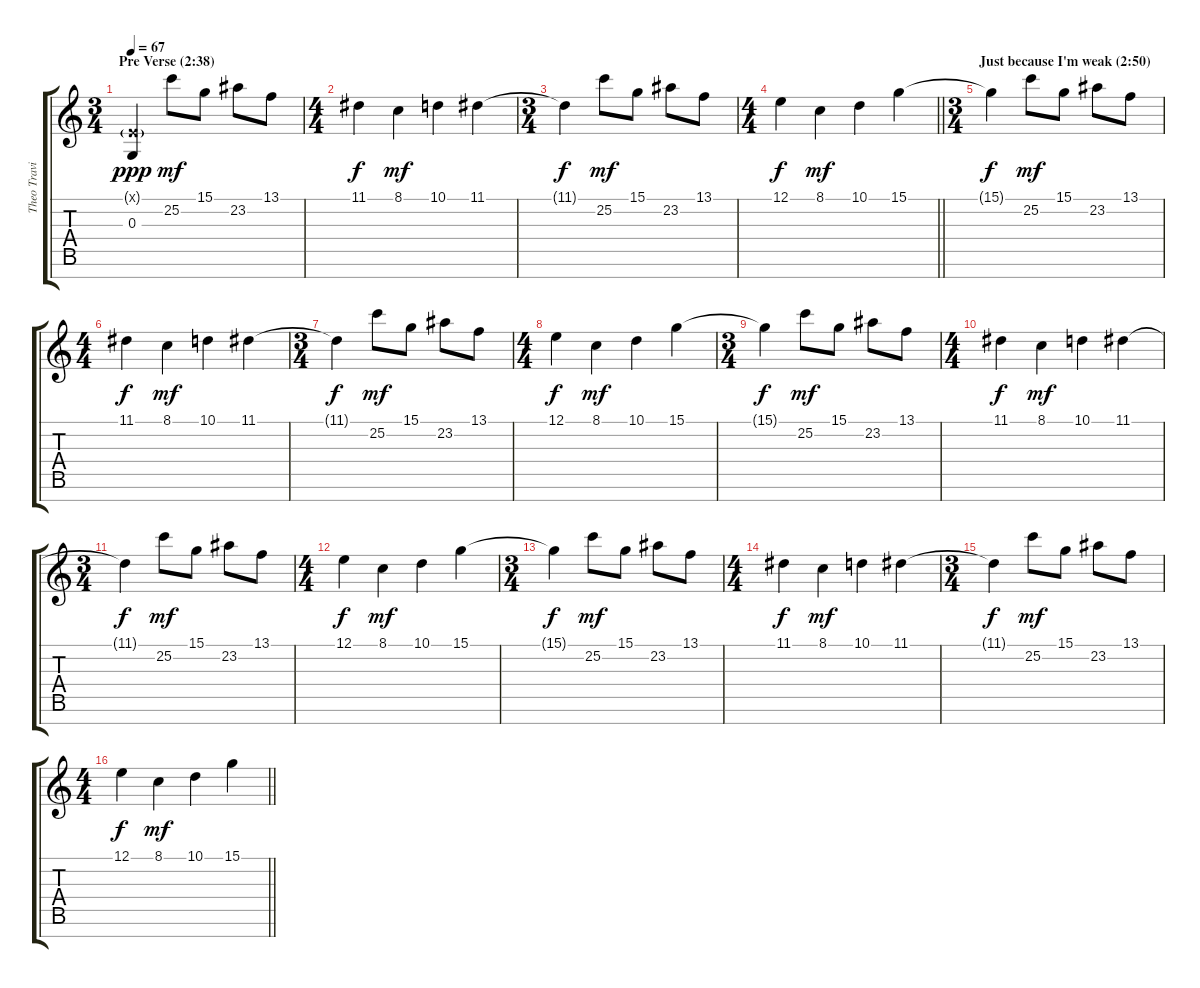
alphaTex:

\track ("Theo Travis" "Theo Travi") {instrument synthstrings1}
\staff {score tabs}
\tuning (E4 B3 G3 D3 A2 E2 B1) {hide}
\ts (3 4)
\section ("" "Pre Verse (2:38)")
\tempo 67
\clef g2
\ks c
(0.1{g x} 0.3).4{dy ppp volume 14 instrument acousticgrandpiano} 25.2.8{dy mf} 15.1.8 23.2.8 13.1.8 |
\ts (4 4)
11.1.4{dy f} 8.1.4{dy mf} 10.1.4 11.1.4 |
\ts (3 4)
11.1{t}.4{dy f} 25.2.8{dy mf} 15.1.8 23.2.8 13.1.8 |
\ts (4 4)
\barLineRight lightlight
12.1.4{dy f} 8.1.4{dy mf} 10.1.4 15.1.4 |
\ts (3 4)
\section ("" "Just because I'm weak (2:50)")
15.1{t}.4{dy f} 25.2.8{dy mf} 15.1.8 23.2.8 13.1.8 |
\ts (4 4)
11.1.4{dy f} 8.1.4{dy mf} 10.1.4 11.1.4 |
\ts (3 4)
11.1{t}.4{dy f} 25.2.8{dy mf} 15.1.8 23.2.8 13.1.8 |
\ts (4 4)
12.1.4{dy f} 8.1.4{dy mf} 10.1.4 15.1.4 |
\ts (3 4)
15.1{t}.4{dy f} 25.2.8{dy mf} 15.1.8 23.2.8 13.1.8 |
\ts (4 4)
11.1.4{dy f} 8.1.4{dy mf} 10.1.4 11.1.4 |
\ts (3 4)
11.1{t}.4{dy f} 25.2.8{dy mf} 15.1.8 23.2.8 13.1.8 |
\ts (4 4)
12.1.4{dy f} 8.1.4{dy mf} 10.1.4 15.1.4 |
\ts (3 4)
15.1{t}.4{dy f} 25.2.8{dy mf} 15.1.8 23.2.8 13.1.8 |
\ts (4 4)
11.1.4{dy f} 8.1.4{dy mf} 10.1.4 11.1.4 |
\ts (3 4)
11.1{t}.4{dy f} 25.2.8{dy mf} 15.1.8 23.2.8 13.1.8 |
\ts (4 4)
\barLineRight lightlight
12.1.4{dy f} 8.1.4{dy mf} 10.1.4 15.1.4
